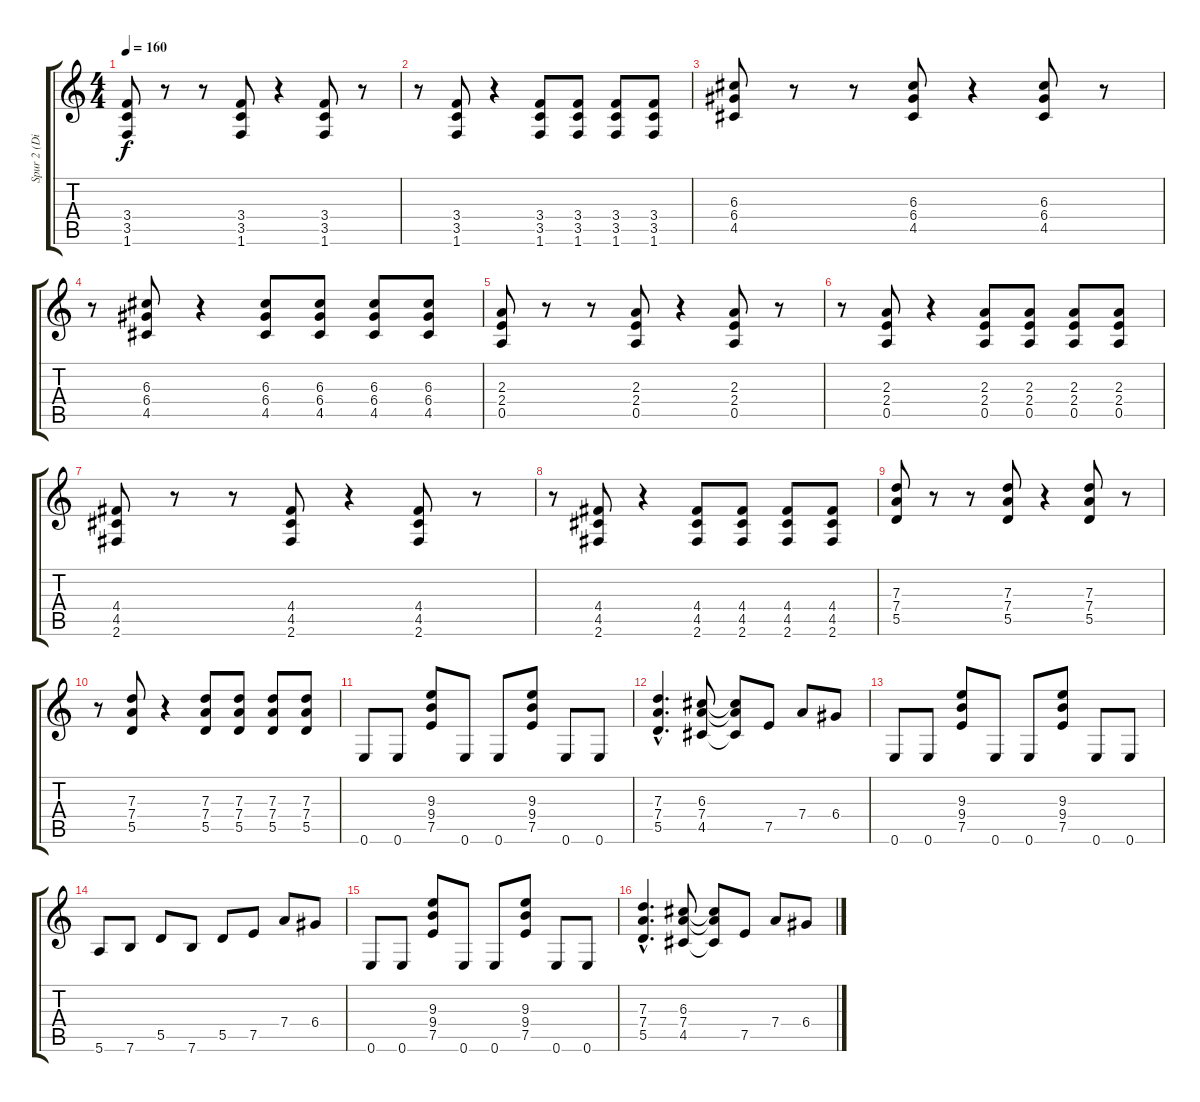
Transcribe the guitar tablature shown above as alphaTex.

\track ("Spur 2 (Disto)" "Spur 2 (Di") {instrument distortionguitar}
\staff {score tabs}
\tuning (E4 B3 G3 D3 A2 E2) {hide}
\ts (4 4)
\tempo 160
\clef g2
\ks c
(3.4 3.5 1.6).8{dy f} r.8 r.8 (3.4 3.5 1.6).8 r.4 (3.4 3.5 1.6).8 r.8 |
r.8 (3.4 3.5 1.6).8 r.4 (3.4 3.5 1.6).8 (3.4 3.5 1.6).8 (3.4 3.5 1.6).8 (3.4 3.5 1.6).8 |
(6.3 6.4 4.5).8 r.8 r.8 (6.3 6.4 4.5).8 r.4 (6.3 6.4 4.5).8 r.8 |
r.8 (6.3 6.4 4.5).8 r.4 (6.3 6.4 4.5).8 (6.3 6.4 4.5).8 (6.3 6.4 4.5).8 (6.3 6.4 4.5).8 |
(2.3 2.4 0.5).8 r.8 r.8 (2.3 2.4 0.5).8 r.4 (2.3 2.4 0.5).8 r.8 |
r.8 (2.3 2.4 0.5).8 r.4 (2.3 2.4 0.5).8 (2.3 2.4 0.5).8 (2.3 2.4 0.5).8 (2.3 2.4 0.5).8 |
(4.4 4.5 2.6).8 r.8 r.8 (4.4 4.5 2.6).8 r.4 (4.4 4.5 2.6).8 r.8 |
r.8 (4.4 4.5 2.6).8 r.4 (4.4 4.5 2.6).8 (4.4 4.5 2.6).8 (4.4 4.5 2.6).8 (4.4 4.5 2.6).8 |
(7.3 7.4 5.5).8 r.8 r.8 (7.3 7.4 5.5).8 r.4 (7.3 7.4 5.5).8 r.8 |
r.8 (7.3 7.4 5.5).8 r.4 (7.3 7.4 5.5).8 (7.3 7.4 5.5).8 (7.3 7.4 5.5).8 (7.3 7.4 5.5).8 |
0.6.8 0.6.8 (9.3 9.4 7.5).8 0.6.8 0.6.8 (9.3 9.4 7.5).8 0.6.8 0.6.8 |
(7.3{hac} 7.4{hac} 5.5{hac}).4{d} (6.3 7.4 4.5).8 (6.3{t} 7.4{t} 4.5{t}).8 7.5.8 7.4.8 6.4.8 |
0.6.8 0.6.8 (9.3 9.4 7.5).8 0.6.8 0.6.8 (9.3 9.4 7.5).8 0.6.8 0.6.8 |
5.6.8 7.6.8 5.5.8 7.6.8 5.5.8 7.5.8 7.4.8 6.4.8 |
0.6.8 0.6.8 (9.3 9.4 7.5).8 0.6.8 0.6.8 (9.3 9.4 7.5).8 0.6.8 0.6.8 |
(7.3{hac} 7.4{hac} 5.5{hac}).4{d} (6.3 7.4 4.5).8 (6.3{t} 7.4{t} 4.5{t}).8 7.5.8 7.4.8 6.4.8
